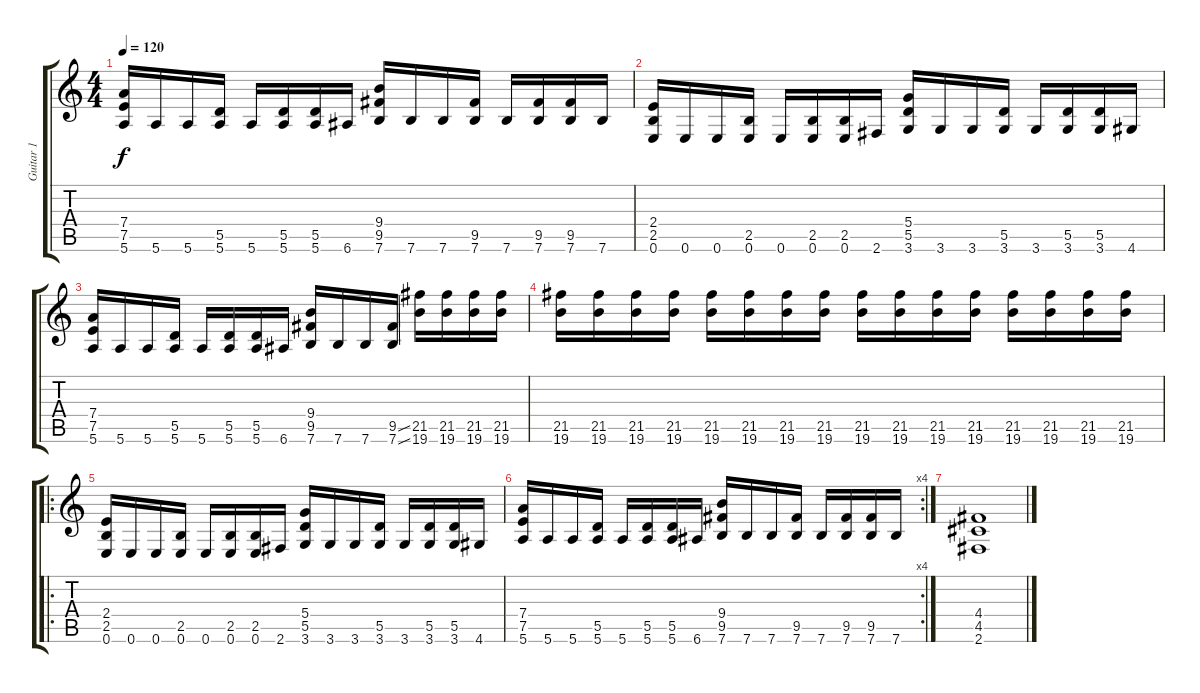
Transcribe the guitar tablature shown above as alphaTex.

\track ("Guitar 1" "Guitar 1") {instrument overdrivenguitar}
\staff {score tabs}
\tuning (E4 B3 G3 D3 A2 E2) {hide}
\ts (4 4)
\tempo 120
\clef g2
\ks c
(7.4 7.5 5.6).16{dy f} 5.6.16 5.6.16 (5.5 5.6).16 5.6.16 (5.5 5.6).16 (5.5 5.6).16 6.6.16 (9.4 9.5 7.6).16 7.6.16 7.6.16 (9.5 7.6).16 7.6.16 (9.5 7.6).16 (9.5 7.6).16 7.6.16 |
(2.4 2.5 0.6).16 0.6.16 0.6.16 (2.5 0.6).16 0.6.16 (2.5 0.6).16 (2.5 0.6).16 2.6.16 (5.4 5.5 3.6).16 3.6.16 3.6.16 (5.5 3.6).16 3.6.16 (5.5 3.6).16 (5.5 3.6).16 4.6.16 |
(7.4 7.5 5.6).16 5.6.16 5.6.16 (5.5 5.6).16 5.6.16 (5.5 5.6).16 (5.5 5.6).16 6.6.16 (9.4 9.5 7.6).16 7.6.16 7.6.16 (9.5{ss} 7.6{ss}).16 (21.5 19.6).16 (21.5 19.6).16 (21.5 19.6).16 (21.5 19.6).16 |
(21.5 19.6).16 (21.5 19.6).16 (21.5 19.6).16 (21.5 19.6).16 (21.5 19.6).16 (21.5 19.6).16 (21.5 19.6).16 (21.5 19.6).16 (21.5 19.6).16 (21.5 19.6).16 (21.5 19.6).16 (21.5 19.6).16 (21.5 19.6).16 (21.5 19.6).16 (21.5 19.6).16 (21.5 19.6).16 |
\ro
(2.4 2.5 0.6).16 0.6.16 0.6.16 (2.5 0.6).16 0.6.16 (2.5 0.6).16 (2.5 0.6).16 2.6.16 (5.4 5.5 3.6).16 3.6.16 3.6.16 (5.5 3.6).16 3.6.16 (5.5 3.6).16 (5.5 3.6).16 4.6.16 |
\rc 4
(7.4 7.5 5.6).16 5.6.16 5.6.16 (5.5 5.6).16 5.6.16 (5.5 5.6).16 (5.5 5.6).16 6.6.16 (9.4 9.5 7.6).16 7.6.16 7.6.16 (9.5 7.6).16 7.6.16 (9.5 7.6).16 (9.5 7.6).16 7.6.16 |
(4.4 4.5 2.6).1
